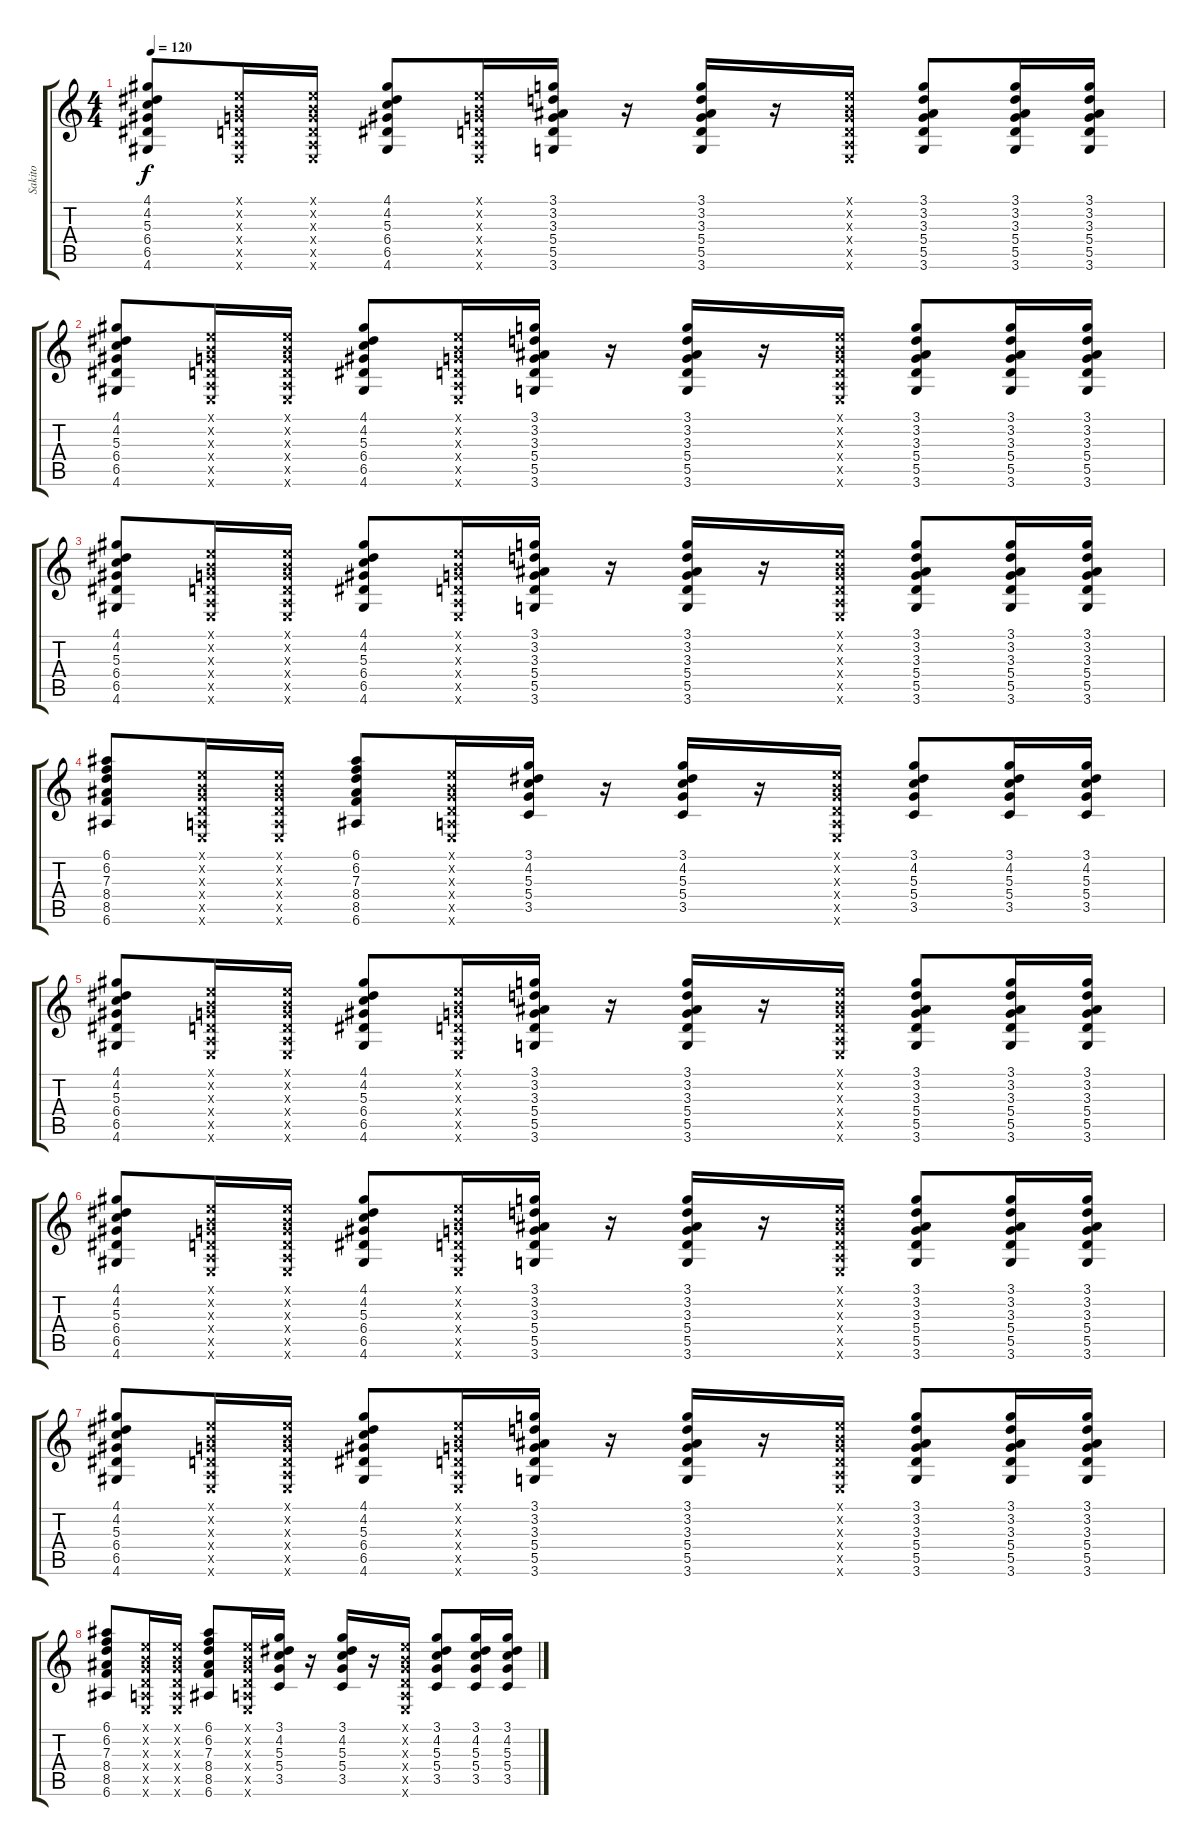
\track ("Sakito" "Sakito") {instrument acousticguitarsteel}
\staff {score tabs}
\tuning (E4 B3 G3 D3 A2 E2) {hide}
\ts (4 4)
\tempo 120
\clef g2
\ks c
(4.1 4.2 5.3 6.4 6.5 4.6).8{dy f} (0.1{x} 0.2{x} 0.3{x} 0.4{x} 0.5{x} 0.6{x}).16 (0.1{x} 0.2{x} 0.3{x} 0.4{x} 0.5{x} 0.6{x}).16 (4.1 4.2 5.3 6.4 6.5 4.6).8 (0.1{x} 0.2{x} 0.3{x} 0.4{x} 0.5{x} 0.6{x}).16 (3.1 3.2 3.3 5.4 5.5 3.6).16 r.16 (3.1 3.2 3.3 5.4 5.5 3.6).16 r.16 (0.1{x} 0.2{x} 0.3{x} 0.4{x} 0.5{x} 0.6{x}).16 (3.1 3.2 3.3 5.4 5.5 3.6).8 (3.1 3.2 3.3 5.4 5.5 3.6).16 (3.1 3.2 3.3 5.4 5.5 3.6).16 |
(4.1 4.2 5.3 6.4 6.5 4.6).8 (0.1{x} 0.2{x} 0.3{x} 0.4{x} 0.5{x} 0.6{x}).16 (0.1{x} 0.2{x} 0.3{x} 0.4{x} 0.5{x} 0.6{x}).16 (4.1 4.2 5.3 6.4 6.5 4.6).8 (0.1{x} 0.2{x} 0.3{x} 0.4{x} 0.5{x} 0.6{x}).16 (3.1 3.2 3.3 5.4 5.5 3.6).16 r.16 (3.1 3.2 3.3 5.4 5.5 3.6).16 r.16 (0.1{x} 0.2{x} 0.3{x} 0.4{x} 0.5{x} 0.6{x}).16 (3.1 3.2 3.3 5.4 5.5 3.6).8 (3.1 3.2 3.3 5.4 5.5 3.6).16 (3.1 3.2 3.3 5.4 5.5 3.6).16 |
(4.1 4.2 5.3 6.4 6.5 4.6).8 (0.1{x} 0.2{x} 0.3{x} 0.4{x} 0.5{x} 0.6{x}).16 (0.1{x} 0.2{x} 0.3{x} 0.4{x} 0.5{x} 0.6{x}).16 (4.1 4.2 5.3 6.4 6.5 4.6).8 (0.1{x} 0.2{x} 0.3{x} 0.4{x} 0.5{x} 0.6{x}).16 (3.1 3.2 3.3 5.4 5.5 3.6).16 r.16 (3.1 3.2 3.3 5.4 5.5 3.6).16 r.16 (0.1{x} 0.2{x} 0.3{x} 0.4{x} 0.5{x} 0.6{x}).16 (3.1 3.2 3.3 5.4 5.5 3.6).8 (3.1 3.2 3.3 5.4 5.5 3.6).16 (3.1 3.2 3.3 5.4 5.5 3.6).16 |
(6.1 6.2 7.3 8.4 8.5 6.6).8 (0.1{x} 0.2{x} 0.3{x} 0.4{x} 0.5{x} 0.6{x}).16 (0.1{x} 0.2{x} 0.3{x} 0.4{x} 0.5{x} 0.6{x}).16 (6.1 6.2 7.3 8.4 8.5 6.6).8 (0.1{x} 0.2{x} 0.3{x} 0.4{x} 0.5{x} 0.6{x}).16 (3.1 4.2 5.3 5.4 3.5).16 r.16 (3.1 4.2 5.3 5.4 3.5).16 r.16 (0.1{x} 0.2{x} 0.3{x} 0.4{x} 0.5{x} 0.6{x}).16 (3.1 4.2 5.3 5.4 3.5).8 (3.1 4.2 5.3 5.4 3.5).16 (3.1 4.2 5.3 5.4 3.5).16 |
(4.1 4.2 5.3 6.4 6.5 4.6).8 (0.1{x} 0.2{x} 0.3{x} 0.4{x} 0.5{x} 0.6{x}).16 (0.1{x} 0.2{x} 0.3{x} 0.4{x} 0.5{x} 0.6{x}).16 (4.1 4.2 5.3 6.4 6.5 4.6).8 (0.1{x} 0.2{x} 0.3{x} 0.4{x} 0.5{x} 0.6{x}).16 (3.1 3.2 3.3 5.4 5.5 3.6).16 r.16 (3.1 3.2 3.3 5.4 5.5 3.6).16 r.16 (0.1{x} 0.2{x} 0.3{x} 0.4{x} 0.5{x} 0.6{x}).16 (3.1 3.2 3.3 5.4 5.5 3.6).8 (3.1 3.2 3.3 5.4 5.5 3.6).16 (3.1 3.2 3.3 5.4 5.5 3.6).16 |
(4.1 4.2 5.3 6.4 6.5 4.6).8 (0.1{x} 0.2{x} 0.3{x} 0.4{x} 0.5{x} 0.6{x}).16 (0.1{x} 0.2{x} 0.3{x} 0.4{x} 0.5{x} 0.6{x}).16 (4.1 4.2 5.3 6.4 6.5 4.6).8 (0.1{x} 0.2{x} 0.3{x} 0.4{x} 0.5{x} 0.6{x}).16 (3.1 3.2 3.3 5.4 5.5 3.6).16 r.16 (3.1 3.2 3.3 5.4 5.5 3.6).16 r.16 (0.1{x} 0.2{x} 0.3{x} 0.4{x} 0.5{x} 0.6{x}).16 (3.1 3.2 3.3 5.4 5.5 3.6).8 (3.1 3.2 3.3 5.4 5.5 3.6).16 (3.1 3.2 3.3 5.4 5.5 3.6).16 |
(4.1 4.2 5.3 6.4 6.5 4.6).8 (0.1{x} 0.2{x} 0.3{x} 0.4{x} 0.5{x} 0.6{x}).16 (0.1{x} 0.2{x} 0.3{x} 0.4{x} 0.5{x} 0.6{x}).16 (4.1 4.2 5.3 6.4 6.5 4.6).8 (0.1{x} 0.2{x} 0.3{x} 0.4{x} 0.5{x} 0.6{x}).16 (3.1 3.2 3.3 5.4 5.5 3.6).16 r.16 (3.1 3.2 3.3 5.4 5.5 3.6).16 r.16 (0.1{x} 0.2{x} 0.3{x} 0.4{x} 0.5{x} 0.6{x}).16 (3.1 3.2 3.3 5.4 5.5 3.6).8 (3.1 3.2 3.3 5.4 5.5 3.6).16 (3.1 3.2 3.3 5.4 5.5 3.6).16 |
(6.1 6.2 7.3 8.4 8.5 6.6).8 (0.1{x} 0.2{x} 0.3{x} 0.4{x} 0.5{x} 0.6{x}).16 (0.1{x} 0.2{x} 0.3{x} 0.4{x} 0.5{x} 0.6{x}).16 (6.1 6.2 7.3 8.4 8.5 6.6).8 (0.1{x} 0.2{x} 0.3{x} 0.4{x} 0.5{x} 0.6{x}).16 (3.1 4.2 5.3 5.4 3.5).16 r.16 (3.1 4.2 5.3 5.4 3.5).16 r.16 (0.1{x} 0.2{x} 0.3{x} 0.4{x} 0.5{x} 0.6{x}).16 (3.1 4.2 5.3 5.4 3.5).8 (3.1 4.2 5.3 5.4 3.5).16 (3.1 4.2 5.3 5.4 3.5).16
